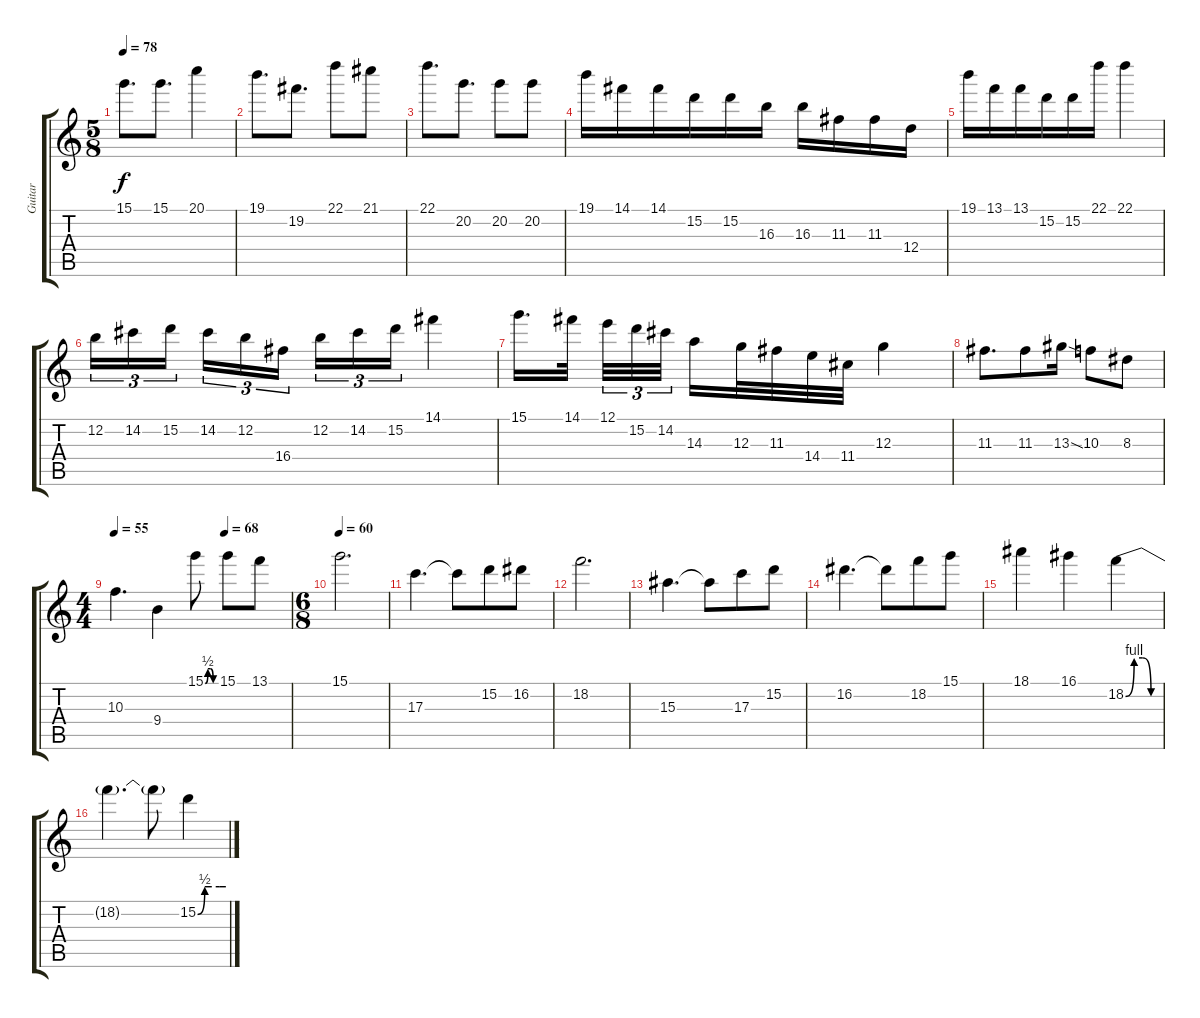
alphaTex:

\track ("Guitar" "Guitar") {instrument distortionguitar}
\staff {score tabs}
\tuning (E4 B3 G3 D3 A2 E2) {hide}
\ts (5 8)
\tempo 78
\clef g2
\ks c
15.1.8{d dy f} 15.1.8{d} 20.1.4 |
19.1.8{d} 19.2.8{d} 22.1.8 21.1.8 |
22.1.8{d} 20.2.8{d} 20.2.8 20.2.8 |
19.1.16 14.1.16 14.1.16 15.2.16 15.2.16 16.3.16 16.3.16 11.3.16 11.3.16 12.4.16 |
19.1.16 13.1.16 13.1.16 15.2.16 15.2.16 22.1.16 22.1.4 |
12.2.16{tu (3 2)} 14.2.16{tu (3 2)} 15.2.16{tu (3 2)} 14.2.16{tu (3 2)} 12.2.16{tu (3 2)} 16.4.16{tu (3 2)} 12.2.16{tu (3 2)} 14.2.16{tu (3 2)} 15.2.16{tu (3 2)} 14.1.4 |
15.1.16{d} 14.1.32 12.1.32{tu (3 2)} 15.2.32{tu (3 2)} 14.2.32{tu (3 2) beam splitsecondary} 14.3.16 12.3.32 11.3.32 14.4.32 11.4.32 12.3.4 |
11.3.8{d} 11.3.8 13.3{sod}.16 10.3.8 8.3.8 |
\ts (4 4)
\tempo (68 0.625)
\tempo 55
10.3.4{d} 9.4.4 15.1{be (custom 0 0 15 2 30 2 45 0 60 0)}.8 15.1.8 13.1.8 |
\ts (6 8)
\tempo 60
15.1.2{d} |
17.3.4{d} 17.3{t}.8 15.2.8 16.2.8 |
18.2.2{d} |
15.3.4{d} 15.3{t}.8 17.3.8 15.2.8 |
16.2.4{d} 16.2{t}.8 18.2.8 15.1.8 |
18.1.4 16.1.4 18.2{be (custom 0 0 15 4 30 4 45 0 60 0)}.4 |
18.2{t}.4{d} 18.2{t}.8 15.2{be (custom 0 0 15 2 30 2 46 2 60 2)}.4
